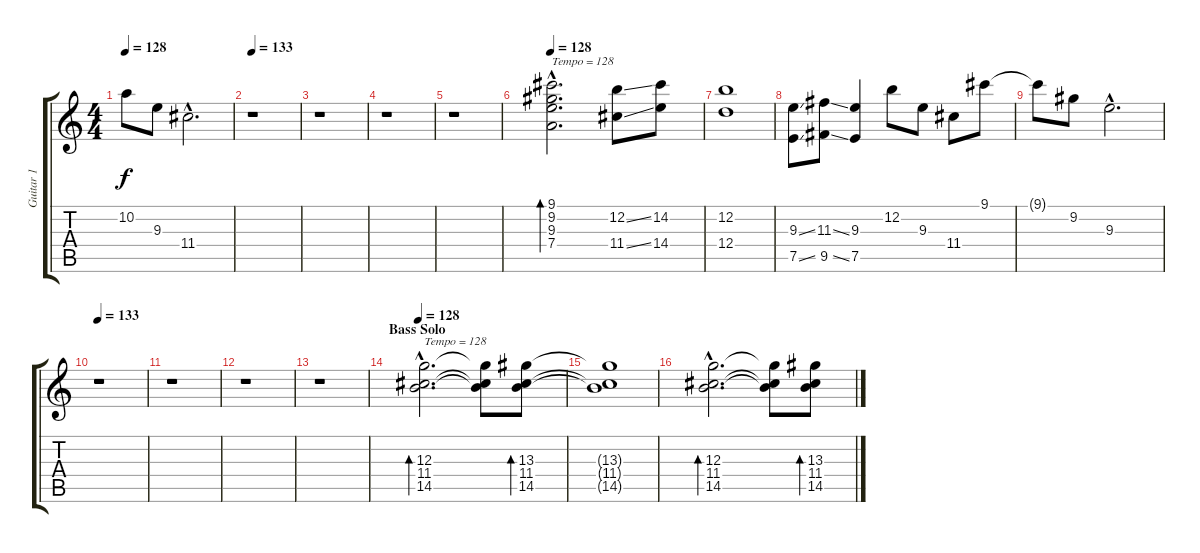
\track ("Guitar 1" "Guitar 1") {instrument electricguitarjazz}
\staff {score tabs}
\tuning (E4 B3 G3 D3 A2 E2) {hide}
\ts (4 4)
\tempo 128
\clef g2
\ks c
10.2{t}.8{dy f} 9.3.8 11.4{hac}.2{d} |
\tempo 133
r.1 |
r.1 |
r.1 |
r.1 |
\tempo 128
(9.1{hac} 9.2{hac} 9.3{hac} 7.4{hac}).2{d bd 240 txt "Tempo = 128"} (12.2{ss} 11.4{ss}).8 (14.2 14.4).8 |
(12.2 12.4).1 |
(9.3{ss} 7.5{ss}).8 (11.3{ss} 9.5{ss}).8 (9.3 7.5).4 12.2.8 9.3.8 11.4.8 9.1.8 |
9.1{t}.8 9.2.8 9.3{hac}.2{d} |
\tempo 133
r.1 |
r.1 |
r.1 |
r.1 |
\section ("" "Bass Solo")
\tempo 128
(12.3{hac} 11.4{hac} 14.5{hac}).2{d bd 240 txt "Tempo = 128"} (12.3{t} 11.4{t} 14.5{t}).8 (13.3 11.4 14.5).8{bd 240} |
(13.3{t} 11.4{t} 14.5{t}).1 |
(12.3{hac} 11.4{hac} 14.5{hac}).2{d bd 240} (12.3{t} 11.4{t} 14.5{t}).8 (13.3 11.4 14.5).8{bd 240}
